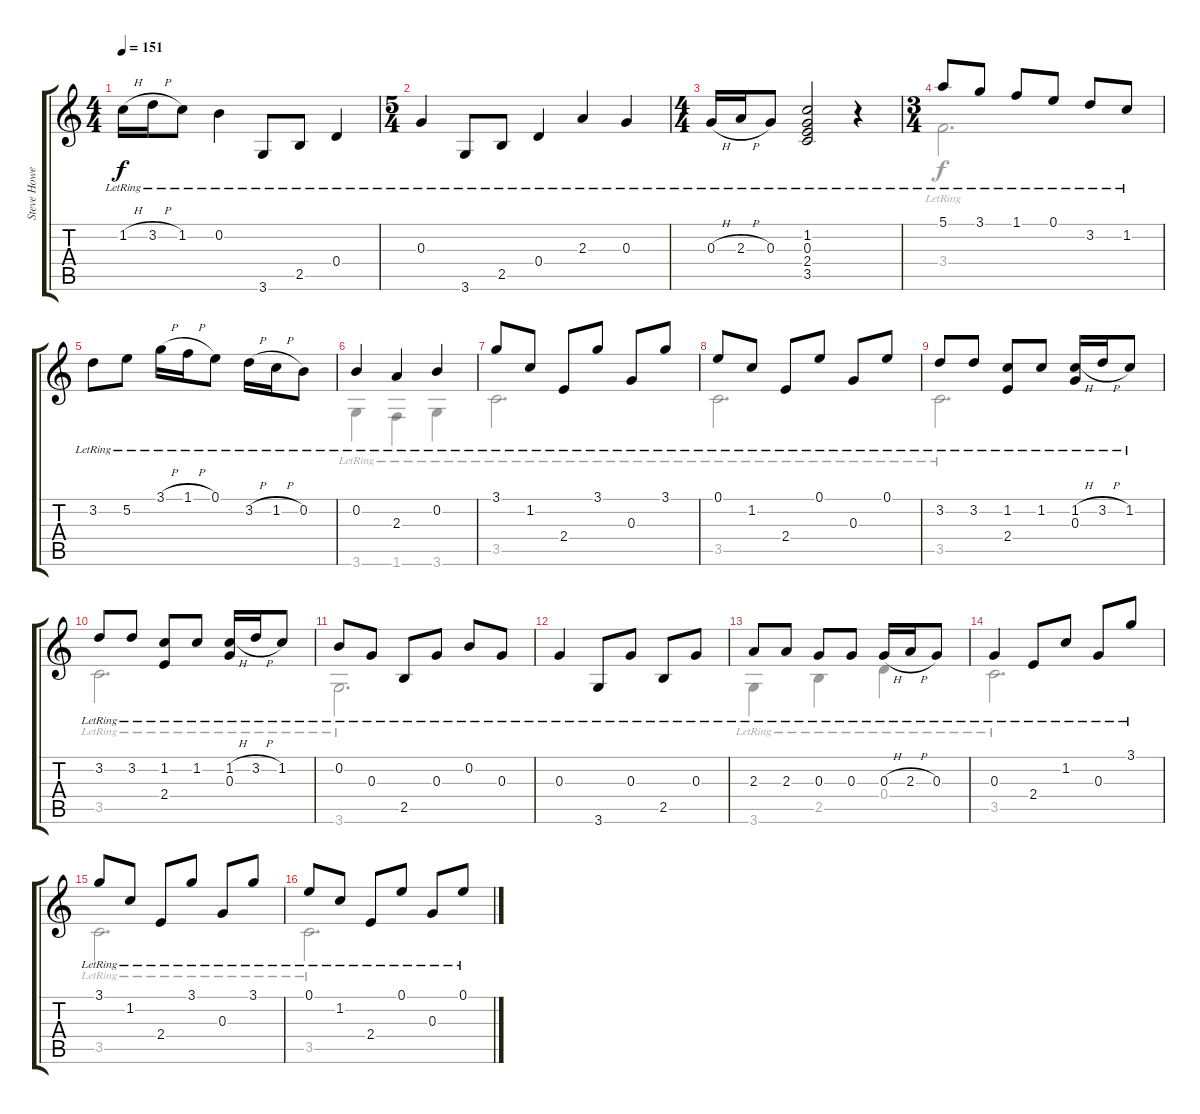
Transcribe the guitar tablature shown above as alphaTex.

\track ("Steve Howe" "Steve Howe") {instrument acousticguitarnylon}
\staff {score tabs}
\tuning (E4 B3 G3 D3 A2 E2) {hide}
\voice
\ts (4 4)
\tempo 151
\clef g2
\ks c
1.2{h lr}.16{dy f} 3.2{h lr}.16 1.2{lr}.8 0.2{lr}.4 3.6{lr}.8 2.5{lr}.8 0.4{lr}.4 |
\ts (5 4)
0.3{lr}.4 3.6{lr}.8 2.5{lr}.8 0.4{lr}.4 2.3{lr}.4 0.3{lr}.4 |
\ts (4 4)
0.3{h lr}.16 2.3{h lr}.16 0.3{lr}.8 (1.2{lr} 0.3{lr} 2.4{lr} 3.5{lr}).2 r.4 |
\ts (3 4)
5.1{lr}.8 3.1{lr}.8 1.1{lr}.8 0.1{lr}.8 3.2{lr}.8 1.2{lr}.8 |
3.2{lr}.8 5.2{lr}.8 3.1{h lr}.16 1.1{h lr}.16 0.1{lr}.8 3.2{h lr}.16 1.2{h lr}.16 0.2{lr}.8 |
0.2{lr}.4 2.3{lr}.4 0.2{lr}.4 |
3.1{lr}.8 1.2{lr}.8 2.4{lr}.8 3.1{lr}.8 0.3{lr}.8 3.1{lr}.8 |
0.1{lr}.8 1.2{lr}.8 2.4{lr}.8 0.1{lr}.8 0.3{lr}.8 0.1{lr}.8 |
3.2{lr}.8 3.2{lr}.8 (1.2{lr} 2.4{lr}).8 1.2{lr}.8 (1.2{h lr} 0.3{lr}).16 3.2{h lr}.16 1.2{lr}.8 |
3.2{lr}.8 3.2{lr}.8 (1.2{lr} 2.4{lr}).8 1.2{lr}.8 (1.2{h lr} 0.3{lr}).16 3.2{h lr}.16 1.2{lr}.8 |
0.2{lr}.8 0.3{lr}.8 2.5{lr}.8 0.3{lr}.8 0.2{lr}.8 0.3{lr}.8 |
0.3{lr}.4 3.6{lr}.8 0.3{lr}.8 2.5{lr}.8 0.3{lr}.8 |
2.3{lr}.8 2.3{lr}.8 0.3{lr}.8 0.3{lr}.8 0.3{h lr}.16 2.3{h lr}.16 0.3{lr}.8 |
0.3{lr}.4 2.4{lr}.8 1.2{lr}.8 0.3{lr}.8 3.1{lr}.8 |
3.1{lr}.8 1.2{lr}.8 2.4{lr}.8 3.1{lr}.8 0.3{lr}.8 3.1{lr}.8 |
0.1{lr}.8 1.2{lr}.8 2.4{lr}.8 0.1{lr}.8 0.3{lr}.8 0.1{lr}.8
\voice
\clef g2
\ottava regular
\simile none
\ks c
|
|
|
3.4{lr}.2{d} |
|
3.6{lr}.4 1.6{lr}.4 3.6{lr}.4 |
3.5{lr}.2{d} |
3.5{lr}.2{d} |
3.5{lr}.2{d} |
3.5{lr}.2{d} |
3.6{lr}.2{d} |
|
3.6{lr}.4 2.5{lr}.4 0.4{lr}.4 |
3.5{lr}.2{d} |
3.5{lr}.2{d} |
3.5{lr}.2{d}
